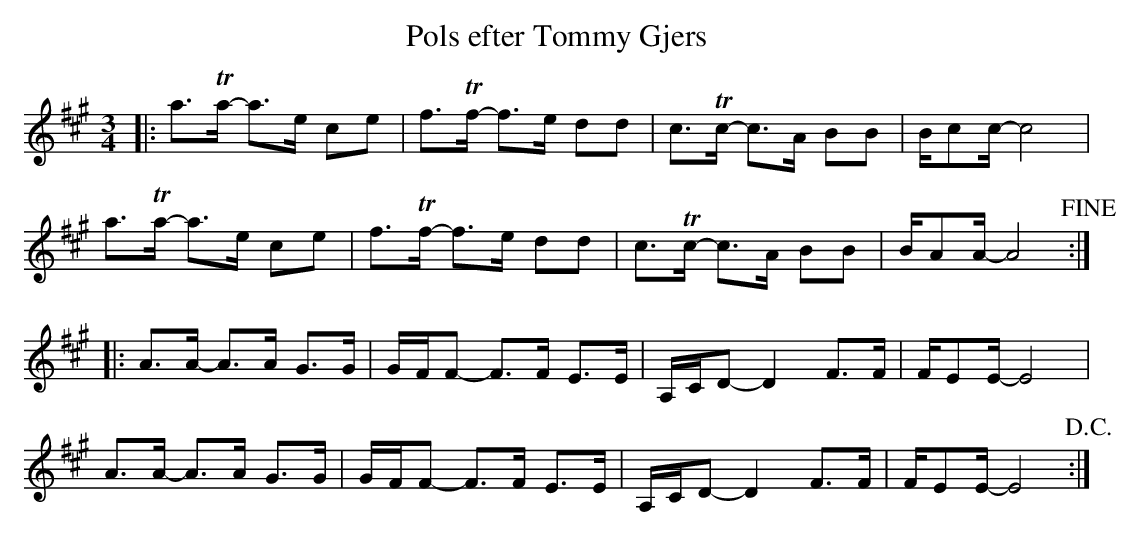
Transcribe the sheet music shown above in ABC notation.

X:1
T:Pols efter Tommy Gjers
M:3/4
L:1/8
K:A
|: a>+trill+a - a>e ce | f>+trill+f - f>e dd | c>+trill+c - c>A BB | B/cc/ - c4 |
a>+trill+a - a>e ce | f>+trill+f - f>e dd | c>+trill+c - c>A BB | B/AA/ - A4 +fine+ :|
|: A>A -A>A G>G | G/F/F -  F>F E>E | A,/C/D - D2 F>F | F/EE/ - E4 |
A>A -A>A G>G | G/F/F -  F>F E>E | A,/C/D - D2 F>F | F/EE/ - E4 +D.C.+ :|
